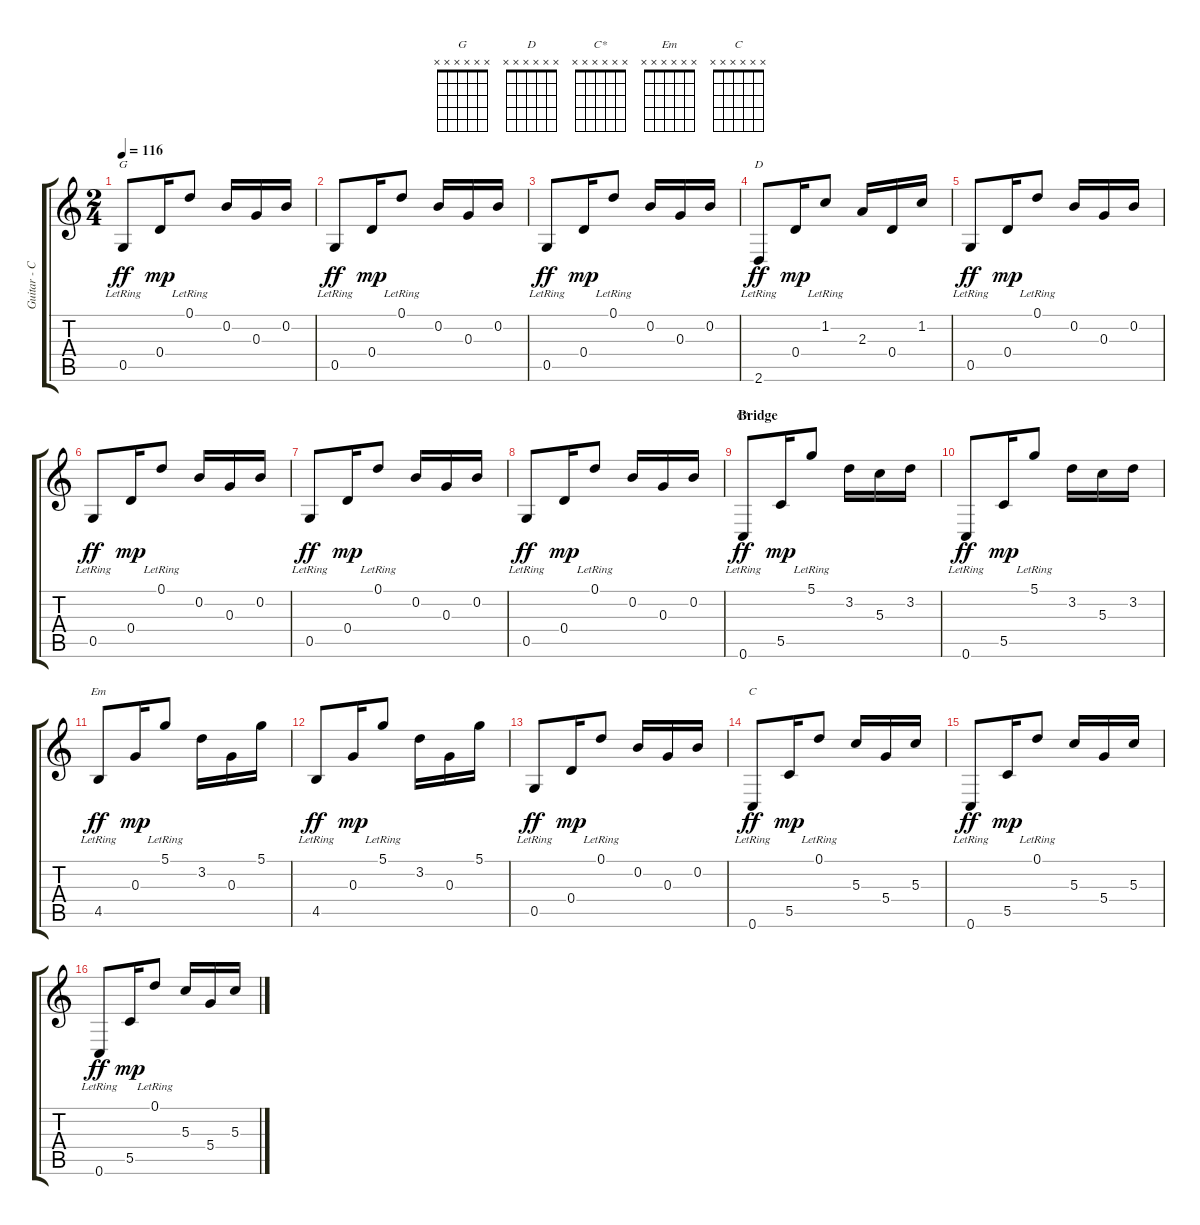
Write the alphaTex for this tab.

\track ("Guitar - CGDGBD" "Guitar - C") {instrument acousticguitarnylon}
\staff {score tabs}
\tuning (D4 B3 G3 D3 G2 C2) {hide}
\chord ("G" x x x x x x) {firstfret 0}
\chord ("D" x x x x x x) {firstfret 0}
\chord ("C*" x x x x x x) {firstfret 0}
\chord ("Em" x x x x x x) {firstfret 0}
\chord ("C" x x x x x x) {firstfret 0}
\ts (2 4)
\tempo 116
\clef g2
\ks c
0.5{lr}.8{ch "G" dy ff} 0.4.16{dy mp} 0.1{lr}.8 0.2.16 0.3.16 0.2.16 |
0.5{lr}.8{dy ff} 0.4.16{dy mp} 0.1{lr}.8 0.2.16 0.3.16 0.2.16 |
0.5{lr}.8{dy ff} 0.4.16{dy mp} 0.1{lr}.8 0.2.16 0.3.16 0.2.16 |
2.6{lr}.8{ch "D" dy ff} 0.4.16{dy mp} 1.2{lr}.8 2.3.16 0.4.16 1.2.16 |
0.5{lr}.8{dy ff} 0.4.16{dy mp} 0.1{lr}.8 0.2.16 0.3.16 0.2.16 |
0.5{lr}.8{dy ff} 0.4.16{dy mp} 0.1{lr}.8 0.2.16 0.3.16 0.2.16 |
0.5{lr}.8{dy ff} 0.4.16{dy mp} 0.1{lr}.8 0.2.16 0.3.16 0.2.16 |
0.5{lr}.8{dy ff} 0.4.16{dy mp} 0.1{lr}.8 0.2.16 0.3.16 0.2.16 |
\section ("" "Bridge")
0.6{lr}.8{ch "C*" dy ff} 5.5.16{dy mp} 5.1{lr}.8 3.2.16 5.3.16 3.2.16 |
0.6{lr}.8{dy ff} 5.5.16{dy mp} 5.1{lr}.8 3.2.16 5.3.16 3.2.16 |
4.5{lr}.8{ch "Em" dy ff} 0.3.16{dy mp} 5.1{lr}.8 3.2.16 0.3.16 5.1.16 |
4.5{lr}.8{dy ff} 0.3.16{dy mp} 5.1{lr}.8 3.2.16 0.3.16 5.1.16 |
0.5{lr}.8{dy ff} 0.4.16{dy mp} 0.1{lr}.8 0.2.16 0.3.16 0.2.16 |
0.6{lr}.8{ch "C" dy ff} 5.5.16{dy mp} 0.1{lr}.8 5.3.16 5.4.16 5.3.16 |
0.6{lr}.8{dy ff} 5.5.16{dy mp} 0.1{lr}.8 5.3.16 5.4.16 5.3.16 |
0.6{lr}.8{dy ff} 5.5.16{dy mp} 0.1{lr}.8 5.3.16 5.4.16 5.3.16
